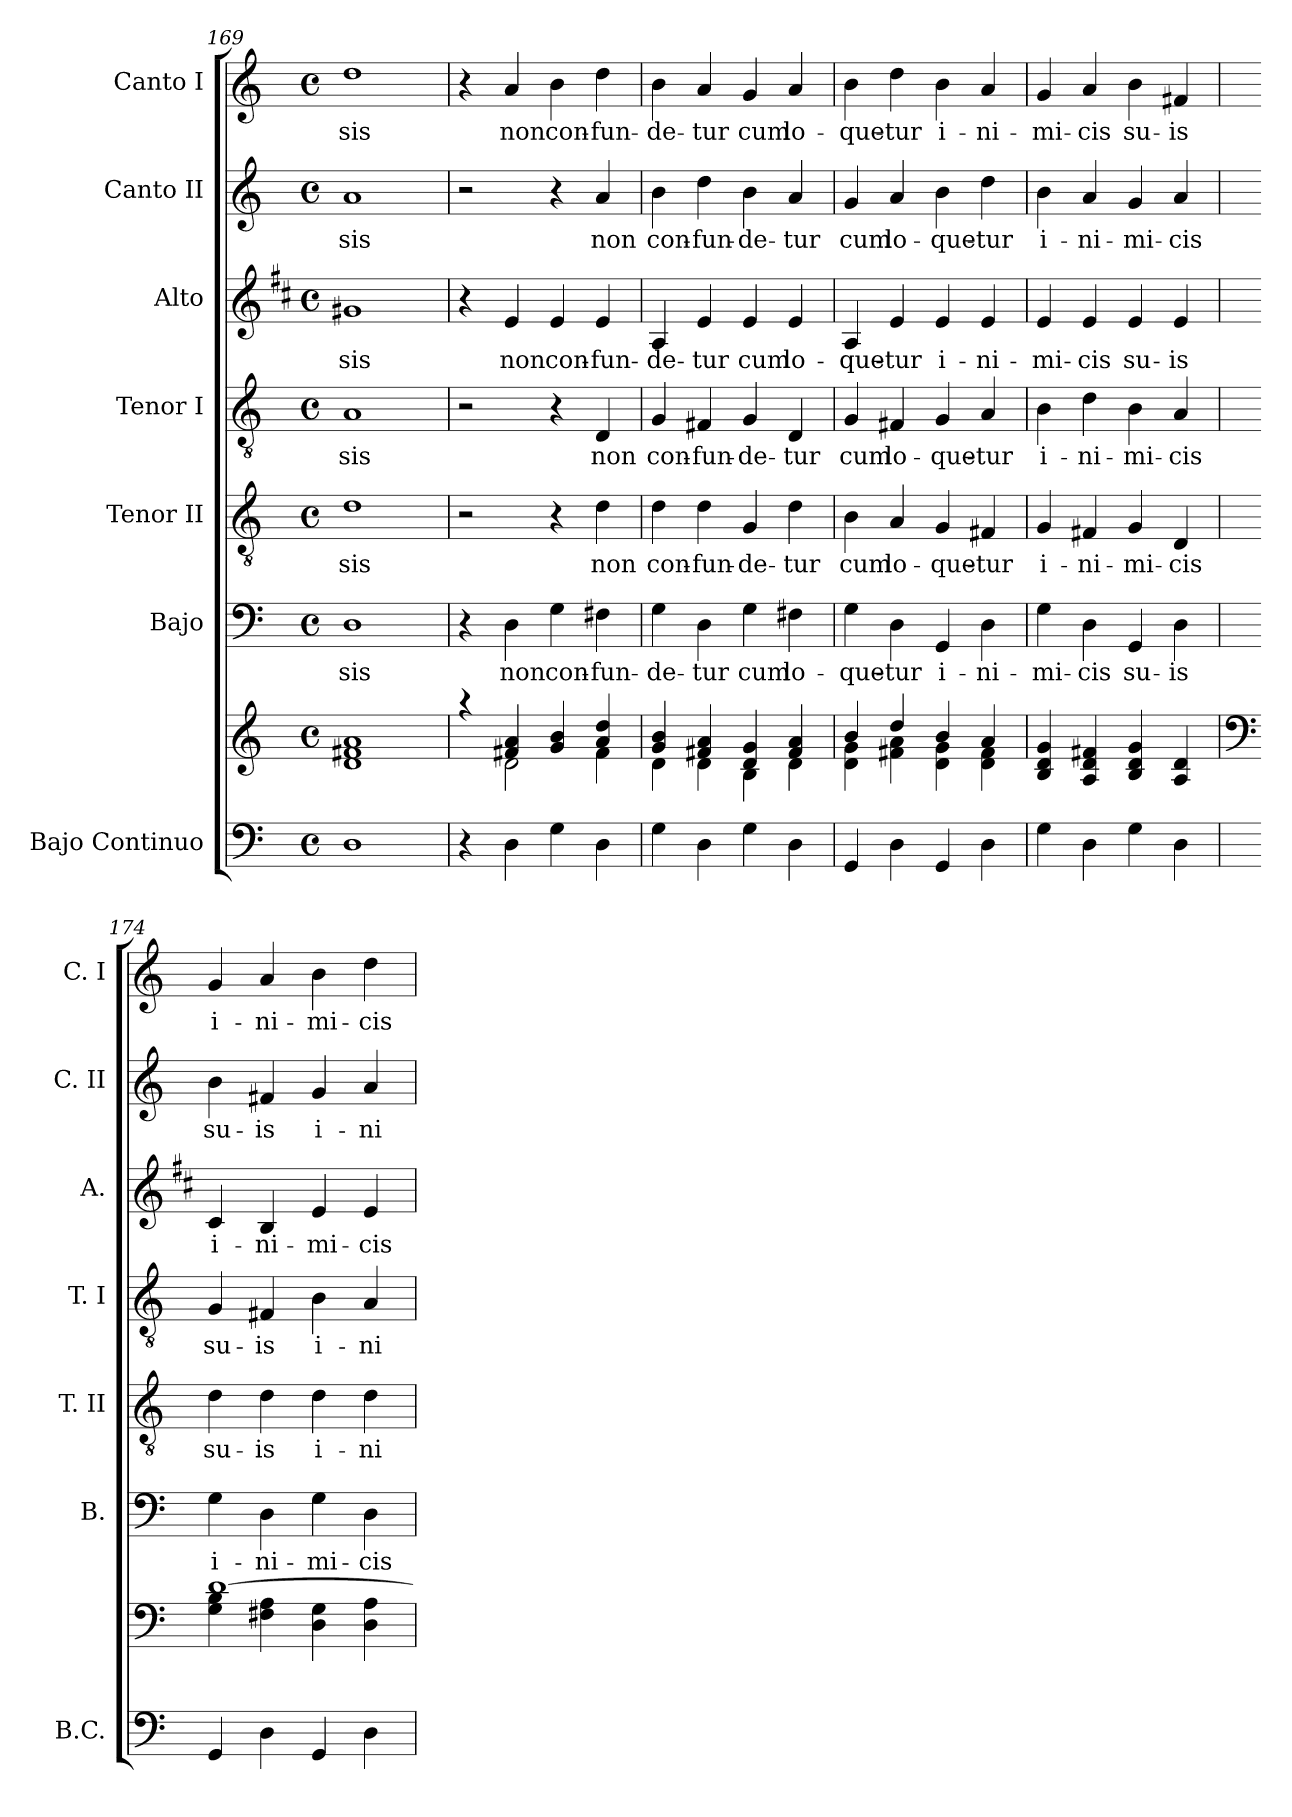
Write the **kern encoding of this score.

**kern	**kern	**kern	**text	**kern	**text	**kern	**text	**kern	**text	**kern	**text	**kern	**text
*part7	*part7	*part6	*part6	*part5	*part5	*part4	*part4	*part3	*part3	*part2	*part2	*part1	*part1
*staff8	*staff7	*staff6	*staff6	*staff5	*staff5	*staff4	*staff4	*staff3	*staff3	*staff2	*staff2	*staff1	*staff1
*I"Bajo Continuo	*	*I"Bajo	*	*I"Tenor II	*	*I"Tenor I	*	*I"Alto	*	*I"Canto II	*	*I"Canto I	*
*I'B.C.	*	*I'B.	*	*I'T. II	*	*I'T. I	*	*I'A.	*	*I'C. II	*	*I'C. I	*
*clefF4	*clefG2	*clefF4	*	*clefGv2	*	*clefGv2	*	*clefG2	*	*clefG2	*	*clefG2	*
*	*	*	*	*ITrd7c12	*	*ITrd7c12	*	*ITrd1c2	*	*	*	*	*
*k[]	*k[]	*k[]	*	*k[]	*	*k[]	*	*k[]	*	*k[]	*	*k[]	*
*M4/4	*M4/4	*M4/4	*	*M4/4	*	*M4/4	*	*M4/4	*	*M4/4	*	*M4/4	*
*met(c)	*met(c)	*met(c)	*	*met(c)	*	*met(c)	*	*met(c)	*	*met(c)	*	*met(c)	*
=169	=169	=169	=169	=169	=169	=169	=169	=169	=169	=169	=169	=169	=169
1D	1d 1f#X 1a	1D	-sis	1D	-sis	1AA	-sis	1f#X	-sis	1a	-sis	1dd	-sis
=170	=170	=170	=170	=170	=170	=170	=170	=170	=170	=170	=170	=170	=170
*	*^	*	*	*	*	*	*	*	*	*	*	*	*
4r	4raa	4ryy	4r	.	2r	.	2r	.	4r	.	2r	.	4r	.
4D\	4f#X/ 4a/	2d\	4D\	non	.	.	.	.	4d/	non	.	.	4a/	non
4G\	4g/ 4b/	.	4G\	con-	4r	.	4r	.	4d/	con-	4r	.	4b\	con-
4D\	4a/ 4dd/	4f#\	4F#X\	-fun-	4D\	non	4DD/	non	4d/	-fun-	4a/	non	4dd\	-fun-
=171	=171	=171	=171	=171	=171	=171	=171	=171	=171	=171	=171	=171	=171	=171
4G\	4g/ 4b/	4d\	4G\	-de-	4D\	con-	4GG/	con-	4G/	-de-	4b\	con-	4b\	-de-
4D\	4f#X/ 4a/	4d\	4D\	-tur	4D\	-fun-	4FF#X/	-fun-	4d/	-tur	4dd\	-fun-	4a/	-tur
4G\	4d/ 4g/	4B\	4G\	cum	4GG/	-de-	4GG/	-de-	4d/	cum	4b\	-de-	4g/	cum
4D\	4f#/ 4a/	4d\	4F#X\	lo-	4D\	-tur	4DD/	-tur	4d/	lo-	4a/	-tur	4a/	lo-
=172	=172	=172	=172	=172	=172	=172	=172	=172	=172	=172	=172	=172	=172	=172
4GG/	4b/	4d\ 4g\	4G\	-que-	4BB\	cum	4GG/	cum	4G/	-que-	4g/	cum	4b\	-que-
4D\	4dd/	4f#X\ 4a\	4D\	-tur	4AA/	lo-	4FF#X/	lo-	4d/	-tur	4a/	lo-	4dd\	-tur
4GG/	4b/	4d\ 4g\	4GG/	i-	4GG/	-que-	4GG/	-que-	4d/	i-	4b\	-que-	4b\	i-
4D\	4a/	4d\ 4f#\	4D\	-ni-	4FF#X/	-tur	4AA/	-tur	4d/	-ni-	4dd\	-tur	4a/	-ni-
*	*v	*v	*	*	*	*	*	*	*	*	*	*	*	*
!!LO:LB:g=z
=173	=173	=173	=173	=173	=173	=173	=173	=173	=173	=173	=173	=173	=173
4G\	4B/ 4d/ 4g/	4G\	-mi-	4GG/	i-	4BB\	i-	4d/	-mi-	4b\	i-	4g/	-mi-
4D\	4A/ 4d/ 4f#X/	4D\	-cis	4FF#X/	-ni-	4D\	-ni-	4d/	-cis	4a/	-ni-	4a/	-cis
4G\	4B/ 4d/ 4g/	4GG/	su-	4GG/	-mi-	4BB\	-mi-	4d/	su-	4g/	-mi-	4b\	su-
4D\	4A/ 4d/	4D\	-is	4DD/	-cis	4AA/	-cis	4d/	-is	4a/	-cis	4f#X/	-is
=174	=174	=174	=174	=174	=174	=174	=174	=174	=174	=174	=174	=174	=174
*	*clefF4	*	*	*	*	*	*	*	*	*	*	*	*
*	*^	*	*	*	*	*	*	*	*	*	*	*	*
4GG/	[1d	4G\ 4B\	4G\	i-	4D\	su-	4GG/	su-	4B/	i-	4b\	su-	4g/	i-
4D\	.	4F#X\ 4A\	4D\	-ni-	4D\	-is	4FF#X/	-is	4A/	-ni-	4f#X/	-is	4a/	-ni-
4GG/	.	4D\ 4G\	4G\	-mi-	4D\	i-	4BB\	i-	4d/	-mi-	4g/	i-	4b\	-mi-
4D\	.	4D\ 4A\	4D\	-cis	4D\	-ni-	4AA/	-ni-	4d/	-cis	4a/	-ni-	4dd\	-cis
*	*v	*v	*	*	*	*	*	*	*	*	*	*	*	*
=	=	=	=	=	=	=	=	=	=	=	=	=	=
*-	*-	*-	*-	*-	*-	*-	*-	*-	*-	*-	*-	*-	*-
